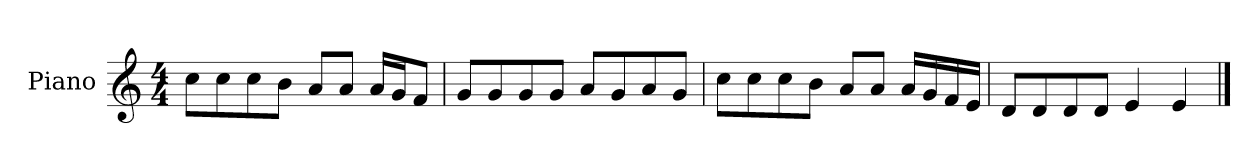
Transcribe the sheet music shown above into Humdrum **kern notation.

**kern
*part1
*staff1
*I"Piano
*I'P-no
*clefG2
*k[]
*M4/4
*MM90
=1
8cc\L
8cc\
8cc\
8b\J
8a/L
8a/J
16a/LL
16g/J
8f/J
=2
8g/L
8g/
8g/
8g/J
8a/L
8g/
8a/
8g/J
=3
8cc\L
8cc\
8cc\
8b\J
8a/L
8a/J
16a/LL
16g/
16f/
16e/JJ
=4
8d/L
8d/
8d/
8d/J
4e/
4e/
==
*-
